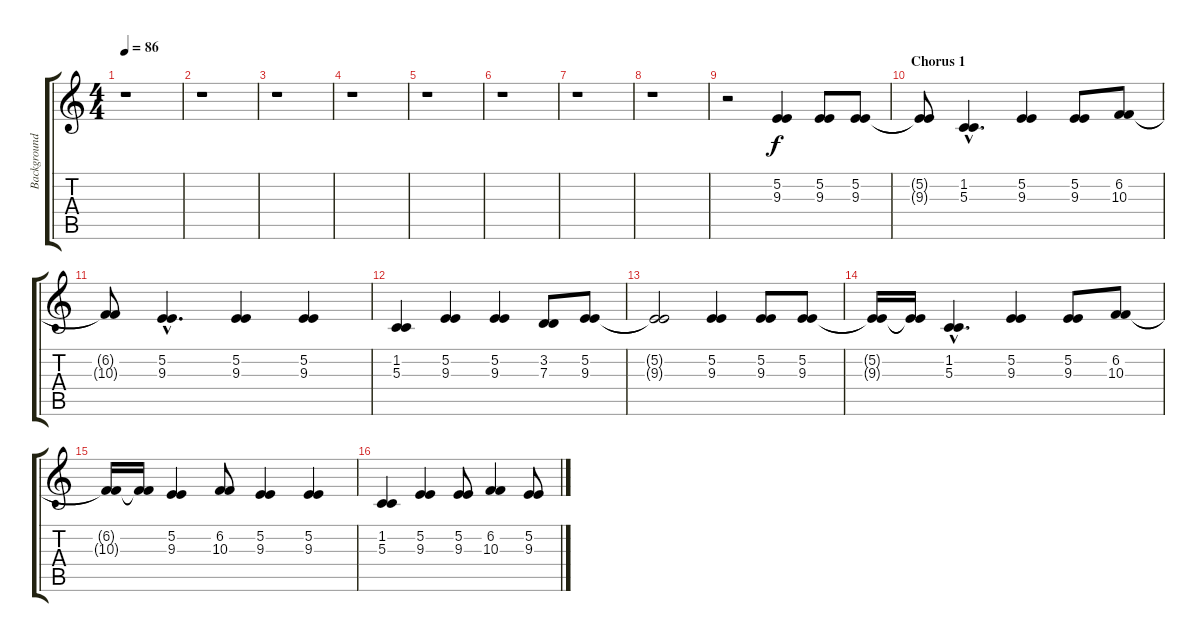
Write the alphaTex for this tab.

\track ("Background Vocals (Ritchie+DeLorenzo)" "Background") {instrument lead1square}
\staff {score tabs}
\tuning (E4 B3 G3 D3 A2 E2) {hide}
\ts (4 4)
\tempo 86
\clef g2
\ks c
r.1{dy f} |
r.1 |
r.1 |
r.1 |
r.1 |
r.1 |
r.1 |
r.1 |
r.2 (5.2 9.3).4 (5.2 9.3).8 (5.2 9.3).8 |
\section ("" "Chorus 1")
(5.2{t} 9.3{t}).8 (1.2{hac} 5.3{hac}).4{d} (5.2 9.3).4 (5.2 9.3).8 (6.2 10.3).8 |
(6.2{t} 10.3{t}).8 (5.2{hac} 9.3{hac}).4{d} (5.2 9.3).4 (5.2 9.3).4 |
(1.2 5.3).4 (5.2 9.3).4 (5.2 9.3).4 (3.2 7.3).8 (5.2 9.3).8 |
(5.2{t} 9.3{t}).2 (5.2 9.3).4 (5.2 9.3).8 (5.2 9.3).8 |
(5.2{t} 9.3{t}).16 (5.2{t} 9.3{t}).16 (1.2{hac} 5.3{hac}).4{d} (5.2 9.3).4 (5.2 9.3).8 (6.2 10.3).8 |
(6.2{t} 10.3{t}).16 (6.2{t} 10.3{t}).16 (5.2 9.3).4 (6.2 10.3).8 (5.2 9.3).4 (5.2 9.3).4 |
(1.2 5.3).4 (5.2 9.3).4 (5.2 9.3).8 (6.2 10.3).4 (5.2 9.3).8
